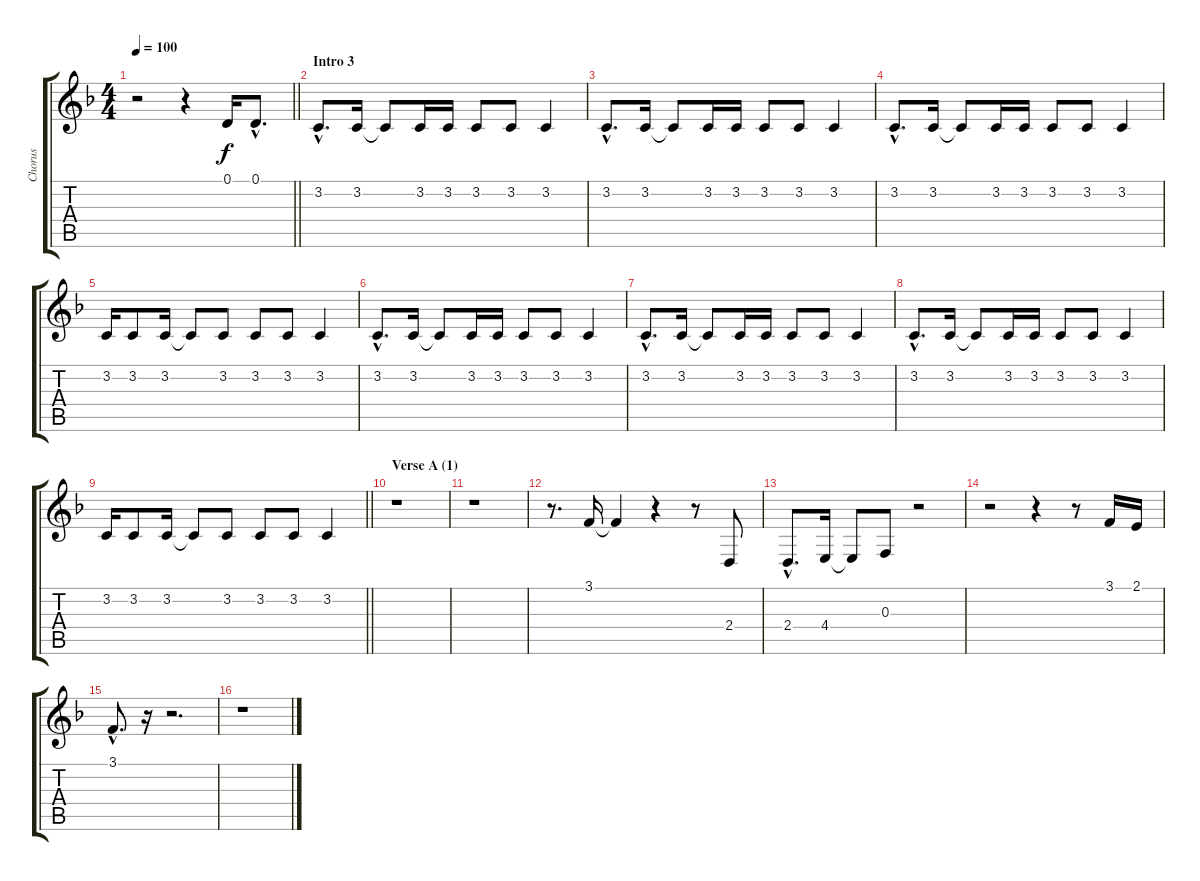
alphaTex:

\track ("Chorus" "Chorus") {instrument sopranosax}
\staff {score tabs}
\tuning (D4 A3 F3 C3 G2 D2) {hide}
\ts (4 4)
\tempo 100
\clef g2
\barLineRight lightlight
\ks dminor
r.2{dy f} r.4 0.1.16 0.1{hac}.8{d} |
\section ("" "Intro 3")
3.2{hac}.8{d} 3.2.16 3.2{t}.8 3.2.16 3.2.16 3.2.8 3.2.8 3.2.4 |
3.2{hac}.8{d} 3.2.16 3.2{t}.8 3.2.16 3.2.16 3.2.8 3.2.8 3.2.4 |
3.2{hac}.8{d} 3.2.16 3.2{t}.8 3.2.16 3.2.16 3.2.8 3.2.8 3.2.4 |
3.2.16 3.2.8 3.2.16 3.2{t}.8 3.2.8 3.2.8 3.2.8 3.2.4 |
3.2{hac}.8{d} 3.2.16 3.2{t}.8 3.2.16 3.2.16 3.2.8 3.2.8 3.2.4 |
3.2{hac}.8{d} 3.2.16 3.2{t}.8 3.2.16 3.2.16 3.2.8 3.2.8 3.2.4 |
3.2{hac}.8{d} 3.2.16 3.2{t}.8 3.2.16 3.2.16 3.2.8 3.2.8 3.2.4 |
\barLineRight lightlight
3.2.16 3.2.8 3.2.16 3.2{t}.8 3.2.8 3.2.8 3.2.8 3.2.4 |
\section ("" "Verse A (1)")
r.1 |
r.1 |
r.8{d} 3.1.16 3.1{t}.4 r.4 r.8 2.4.8 |
2.4{hac}.8{d} 4.4.16 4.4{t}.8 0.3.8 r.2 |
r.2 r.4 r.8 3.1.16 2.1.16 |
3.1{hac}.8{d} r.16 r.2{d} |
r.1
